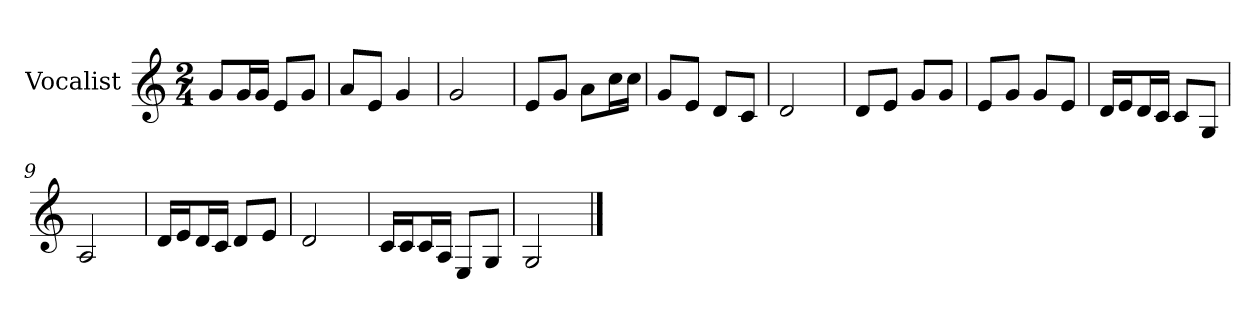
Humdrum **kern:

**kern
*part1
*staff1
*I"Vocalist
*k[]
*C:
*M2/4
=
8gL
16gL
16gJJ
8eL
8gJ
=1
8aL
8eJ
4g
=2
2g
=3
8eL
8gJ
8aL
16ccL
16ccJJ
=4
8gL
8eJ
8dL
8cJ
=5
2d
=6
8dL
8eJ
8gL
8gJ
=7
8eL
8gJ
8gL
8eJ
=8
16dLL
16eJ
16dL
16cJJ
8cL
8GJ
=9
2A
=10
16dLL
16eJ
16dL
16cJJ
8dL
8eJ
=11
2d
=12
16cLL
16cJ
16cL
16AJJ
8EL
8GJ
=13
2G
==
*-
